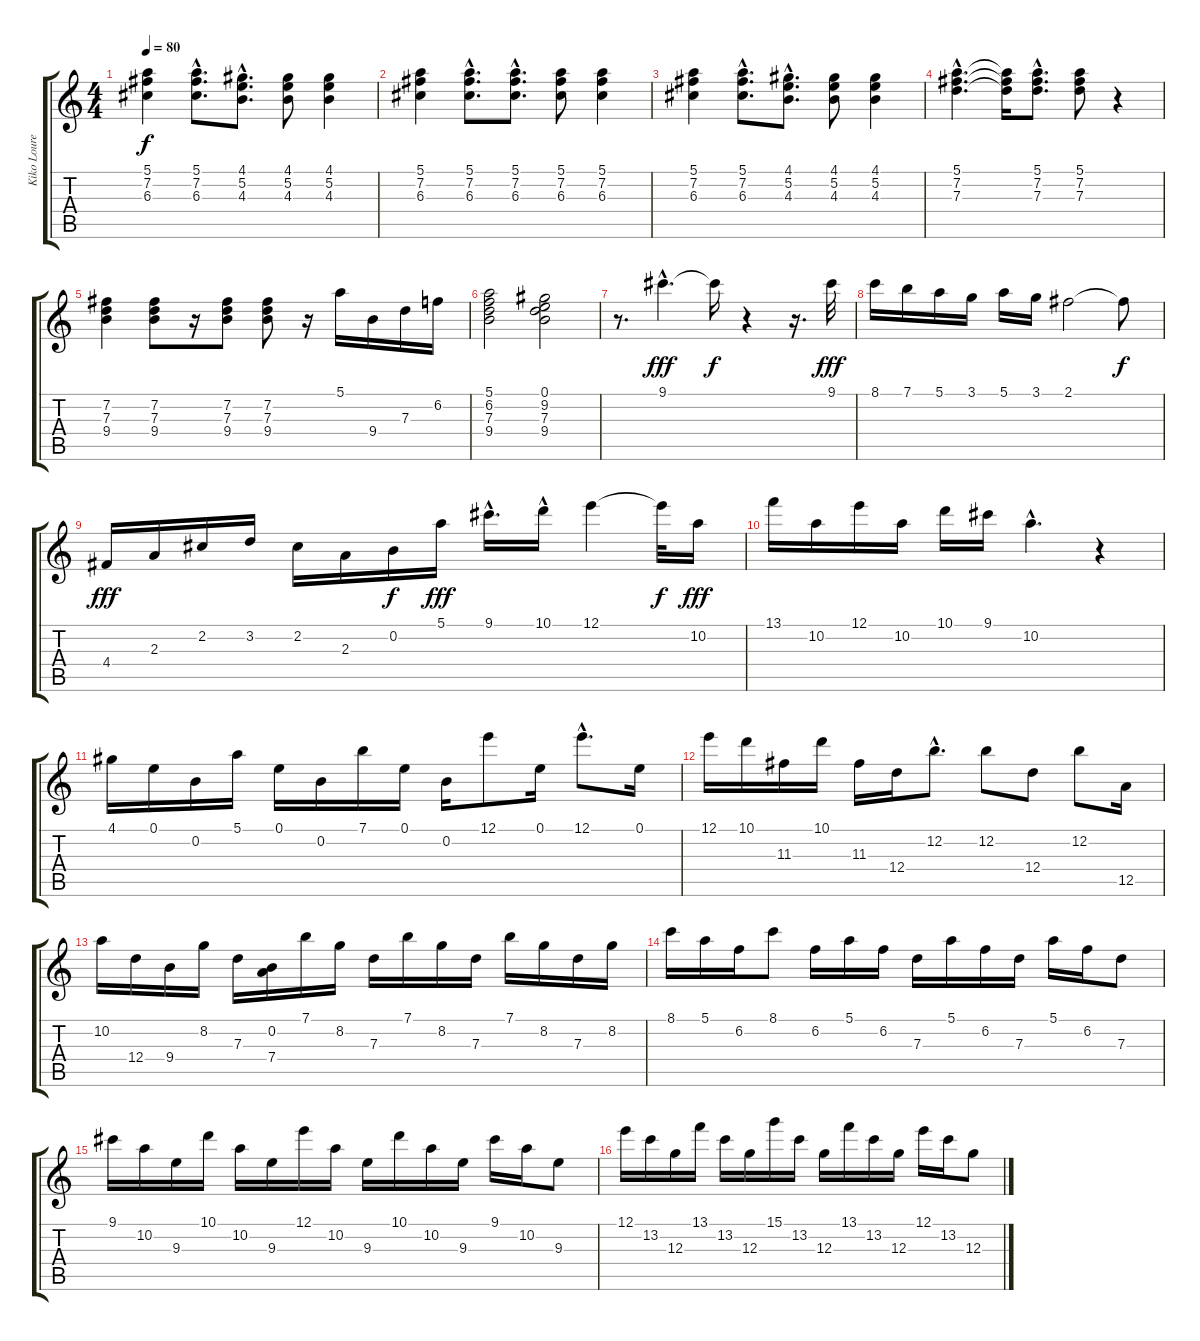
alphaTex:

\track ("Kiko Loureiro" "Kiko Loure") {instrument acousticguitarsteel}
\staff {score tabs}
\tuning (E4 B3 G3 D3 A2 E2) {hide}
\ts (4 4)
\tempo 80
\clef g2
\ks c
(5.1 7.2 6.3).4{dy f} (5.1{hac} 7.2{hac} 6.3{hac}).8{d} (4.1{hac} 5.2{hac} 4.3{hac}).8{d} (4.1 5.2 4.3).8 (4.1 5.2 4.3).4 |
(5.1 7.2 6.3).4 (5.1{hac} 7.2{hac} 6.3{hac}).8{d} (5.1{hac} 7.2{hac} 6.3{hac}).8{d} (5.1 7.2 6.3).8 (5.1 7.2 6.3).4 |
(5.1 7.2 6.3).4 (5.1{hac} 7.2{hac} 6.3{hac}).8{d} (4.1{hac} 5.2{hac} 4.3{hac}).8{d} (4.1 5.2 4.3).8 (4.1 5.2 4.3).4 |
(5.1{hac} 7.2{hac} 7.3{hac}).4{d} (5.1{t} 7.2{t} 7.3{t}).16 (5.1{hac} 7.2{hac} 7.3{hac}).8{d} (5.1 7.2 7.3).8 r.4 |
(7.2 7.3 9.4).4 (7.2 7.3 9.4).8 r.16 (7.2 7.3 9.4).8 (7.2 7.3 9.4).8 r.16 5.1.16 9.4.16 7.3.16 6.2.16 |
(5.1 6.2 7.3 9.4).2 (0.1 9.2 7.3 9.4).2 |
r.8{d} 9.1{hac}.4{d dy fff} 9.1{t}.16{dy f} r.4 r.16{d} 9.1.32{dy fff} |
8.1.16 7.1.16 5.1.16 3.1.16 5.1.16 3.1.16 2.1.2 2.1{t}.8{dy f} |
4.4.16{dy fff} 2.3.16 2.2.16 3.2.16 2.2.16 2.3.16 0.2.16{dy f} 5.1.16{dy fff} 9.1{hac}.16{d} 10.1{hac}.16 12.1.4 12.1{t}.32{dy f} 10.2.16{dy fff} |
13.1.16 10.2.16 12.1.16 10.2.16 10.1.16 9.1.16 10.2{hac}.4{d} r.4 |
4.1.16 0.1.16 0.2.16 5.1.16 0.1.16 0.2.16 7.1.16 0.1.16 0.2.16 12.1.8 0.1.16 12.1{hac}.8{d} 0.1.16 |
12.1.16 10.1.16 11.3.16 10.1.16 11.3.16 12.4.16 12.2{hac}.8{d} 12.2.8 12.4.8 12.2.8 12.5.16 |
10.2.16 12.4.16 9.4.16 8.2.16 7.3.16 (0.2 7.4).16 7.1.16 8.2.16 7.3.16 7.1.16 8.2.16 7.3.16 7.1.16 8.2.16 7.3.16 8.2.16 |
8.1.16 5.1.16 6.2.16 8.1.8 6.2.16 5.1.16 6.2.16 7.3.16 5.1.16 6.2.16 7.3.16 5.1.16 6.2.16 7.3.8 |
9.1.16 10.2.16 9.3.16 10.1.16 10.2.16 9.3.16 12.1.16 10.2.16 9.3.16 10.1.16 10.2.16 9.3.16 9.1.16 10.2.16 9.3.8 |
12.1.16 13.2.16 12.3.16 13.1.16 13.2.16 12.3.16 15.1.16 13.2.16 12.3.16 13.1.16 13.2.16 12.3.16 12.1.16 13.2.16 12.3.8
